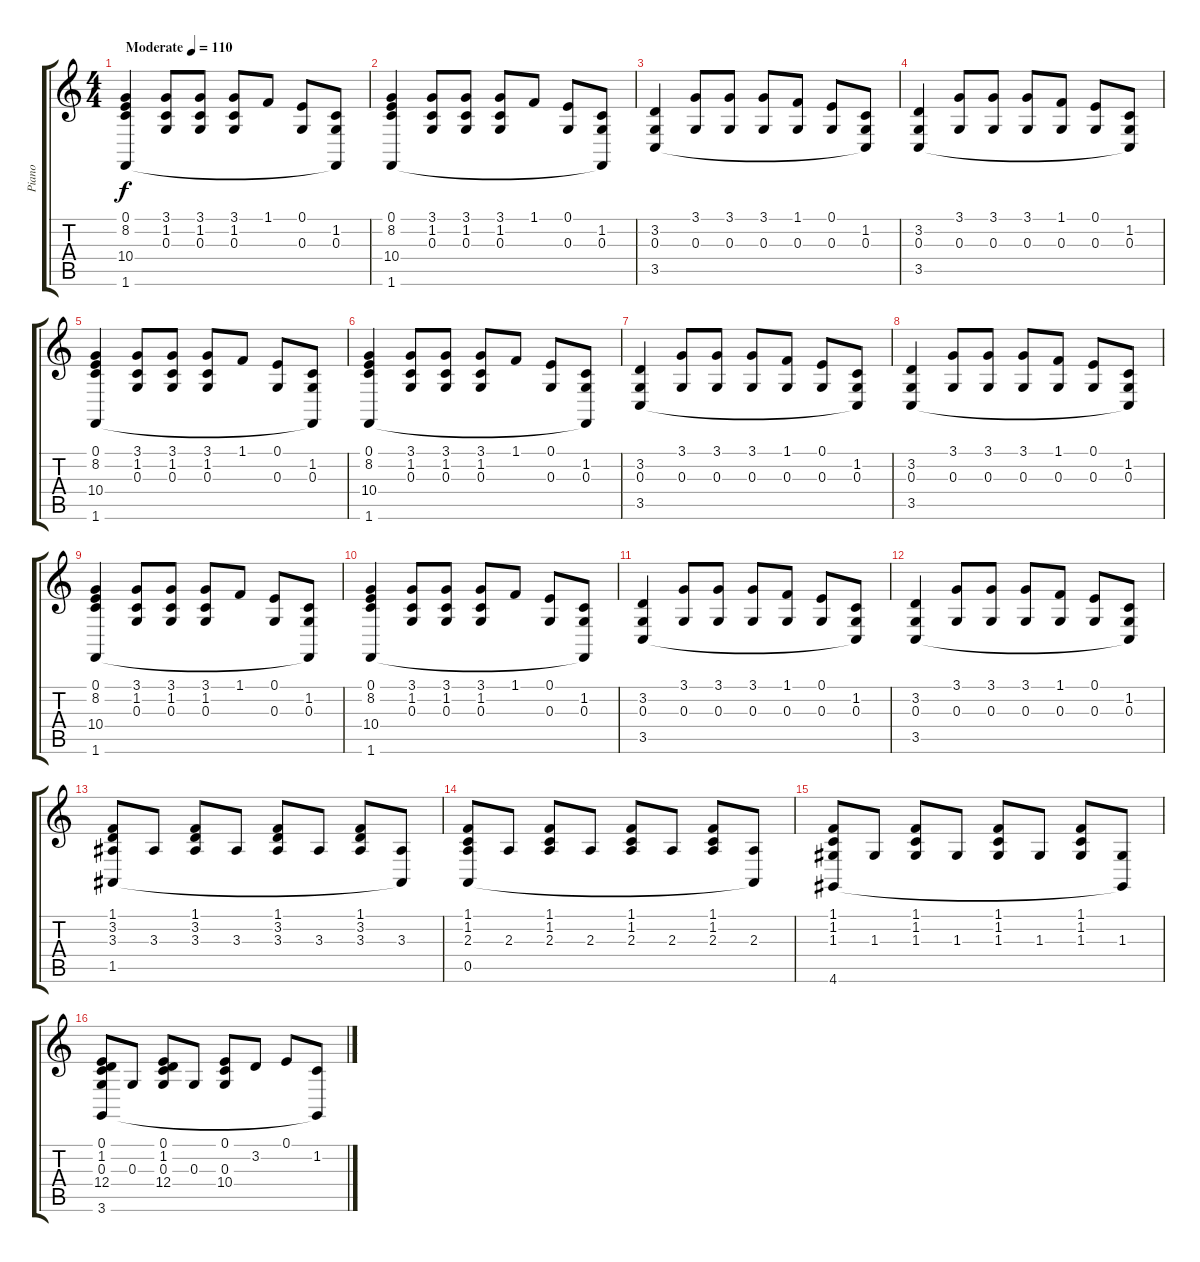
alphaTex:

\track ("Piano" "Piano") {instrument acousticgrandpiano}
\staff {score tabs}
\tuning (E4 B3 G3 D3 A2 E2) {hide}
\ts (4 4)
\tempo (110 "Moderate")
\clef g2
\ks c
(0.1 8.2 10.4 1.6).4{dy f instrument acousticgrandpiano} (3.1 1.2 0.3).8 (3.1 1.2 0.3).8 (3.1 1.2 0.3).8 1.1.8 (0.1 0.3).8 (1.2 0.3 1.6{t}).8 |
(0.1 8.2 10.4 1.6).4 (3.1 1.2 0.3).8 (3.1 1.2 0.3).8 (3.1 1.2 0.3).8 1.1.8 (0.1 0.3).8 (1.2 0.3 1.6{t}).8 |
(3.2 0.3 3.5).4 (3.1 0.3).8 (3.1 0.3).8 (3.1 0.3).8 (1.1 0.3).8 (0.1 0.3).8 (1.2 0.3 3.5{t}).8 |
(3.2 0.3 3.5).4 (3.1 0.3).8 (3.1 0.3).8 (3.1 0.3).8 (1.1 0.3).8 (0.1 0.3).8 (1.2 0.3 3.5{t}).8 |
(0.1 8.2 10.4 1.6).4 (3.1 1.2 0.3).8 (3.1 1.2 0.3).8 (3.1 1.2 0.3).8 1.1.8 (0.1 0.3).8 (1.2 0.3 1.6{t}).8 |
(0.1 8.2 10.4 1.6).4 (3.1 1.2 0.3).8 (3.1 1.2 0.3).8 (3.1 1.2 0.3).8 1.1.8 (0.1 0.3).8 (1.2 0.3 1.6{t}).8 |
(3.2 0.3 3.5).4 (3.1 0.3).8 (3.1 0.3).8 (3.1 0.3).8 (1.1 0.3).8 (0.1 0.3).8 (1.2 0.3 3.5{t}).8 |
(3.2 0.3 3.5).4 (3.1 0.3).8 (3.1 0.3).8 (3.1 0.3).8 (1.1 0.3).8 (0.1 0.3).8 (1.2 0.3 3.5{t}).8 |
(0.1 8.2 10.4 1.6).4 (3.1 1.2 0.3).8 (3.1 1.2 0.3).8 (3.1 1.2 0.3).8 1.1.8 (0.1 0.3).8 (1.2 0.3 1.6{t}).8 |
(0.1 8.2 10.4 1.6).4 (3.1 1.2 0.3).8 (3.1 1.2 0.3).8 (3.1 1.2 0.3).8 1.1.8 (0.1 0.3).8 (1.2 0.3 1.6{t}).8 |
(3.2 0.3 3.5).4 (3.1 0.3).8 (3.1 0.3).8 (3.1 0.3).8 (1.1 0.3).8 (0.1 0.3).8 (1.2 0.3 3.5{t}).8 |
(3.2 0.3 3.5).4 (3.1 0.3).8 (3.1 0.3).8 (3.1 0.3).8 (1.1 0.3).8 (0.1 0.3).8 (1.2 0.3 3.5{t}).8 |
(1.1 3.2 3.3 1.5).8 3.3.8 (1.1 3.2 3.3).8 3.3.8 (1.1 3.2 3.3).8 3.3.8 (1.1 3.2 3.3).8 (3.3 1.5{t}).8 |
(1.1 1.2 2.3 0.5).8 2.3.8 (1.1 1.2 2.3).8 2.3.8 (1.1 1.2 2.3).8 2.3.8 (1.1 1.2 2.3).8 (2.3 0.5{t}).8 |
(1.1 1.2 1.3 4.6).8 1.3.8 (1.1 1.2 1.3).8 1.3.8 (1.1 1.2 1.3).8 1.3.8 (1.1 1.2 1.3).8 (1.3 4.6{t}).8 |
(0.1 1.2 0.3 12.4 3.6).8 0.3.8 (0.1 1.2 0.3 12.4).8 0.3.8 (0.1 0.3 10.4).8 3.2.8 0.1.8 (1.2 3.6{t}).8
